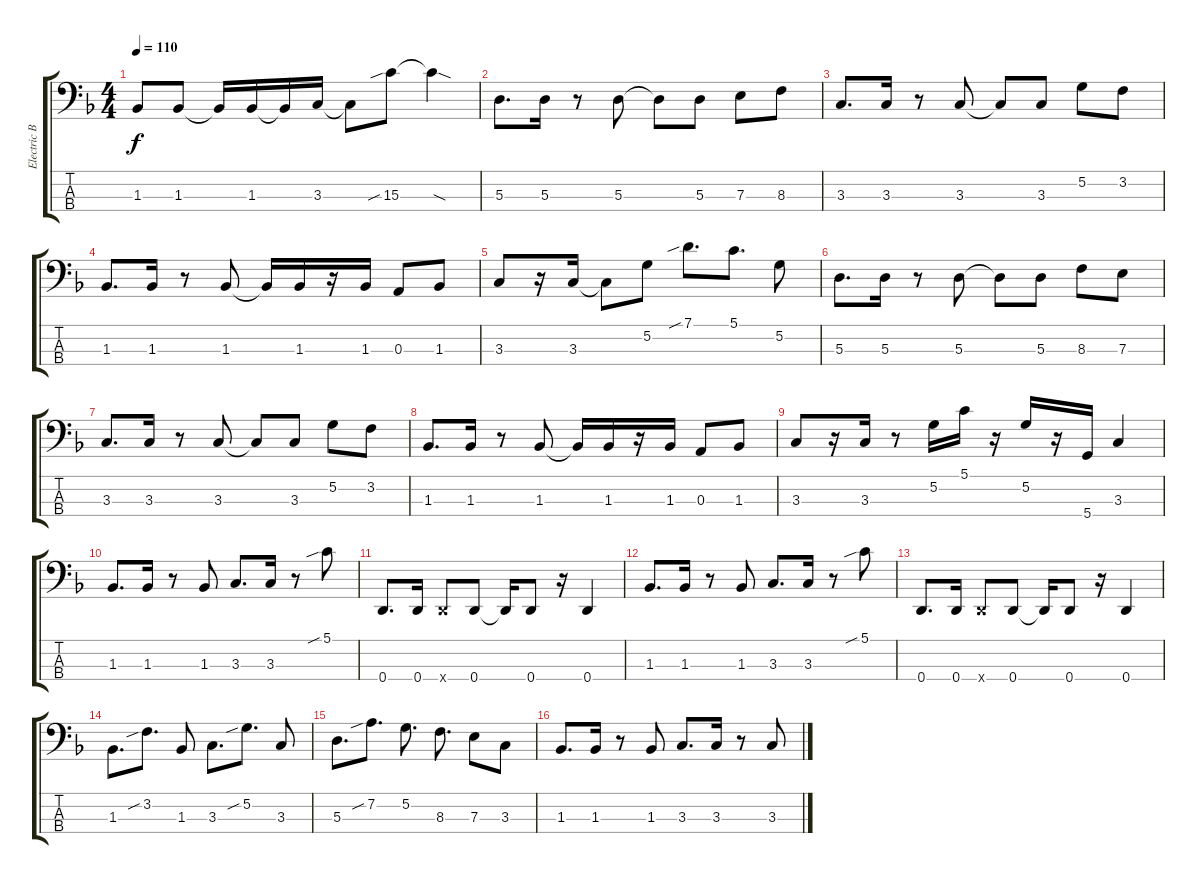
\track ("Electric Bass" "Electric B") {instrument electricbassfinger}
\staff {score tabs}
\tuning (G2 D2 A1 D1) {hide}
\ts (4 4)
\tempo 110
\clef f4
\ks dminor
1.3.8{dy f} 1.3.8 1.3{t}.16 1.3.16 1.3{t}.16 3.3.16 3.3{t}.8 15.3{sib}.8 15.3{sod t}.4 |
5.3.8{d} 5.3.16 r.8 5.3.8 5.3{t}.8 5.3.8 7.3.8 8.3.8 |
3.3.8{d} 3.3.16 r.8 3.3.8 3.3{t}.8 3.3.8 5.2.8 3.2.8 |
1.3.8{d} 1.3.16 r.8 1.3.8 1.3{t}.16 1.3.16 r.16 1.3.16 0.3.8 1.3.8 |
3.3.8 r.16 3.3.16 3.3{t}.8 5.2.8 7.1{sib}.8{d} 5.1.8{d} 5.2.8 |
5.3.8{d} 5.3.16 r.8 5.3.8 5.3{t}.8 5.3.8 8.3.8 7.3.8 |
3.3.8{d} 3.3.16 r.8 3.3.8 3.3{t}.8 3.3.8 5.2.8 3.2.8 |
1.3.8{d} 1.3.16 r.8 1.3.8 1.3{t}.16 1.3.16 r.16 1.3.16 0.3.8 1.3.8 |
3.3.8 r.16 3.3.16 r.8 5.2.16 5.1.16 r.16 5.2.16 r.16 5.4.16 3.3.4 |
1.3.8{d} 1.3.16 r.8 1.3.8 3.3.8{d} 3.3.16 r.8 5.1{sib}.8 |
0.4.8{d} 0.4.16 0.4{x}.8 0.4.8 0.4{t}.16 0.4.8 r.16 0.4.4 |
1.3.8{d} 1.3.16 r.8 1.3.8 3.3.8{d} 3.3.16 r.8 5.1{sib}.8 |
0.4.8{d} 0.4.16 0.4{x}.8 0.4.8 0.4{t}.16 0.4.8 r.16 0.4.4 |
1.3.8{d} 3.2{sib}.8{d} 1.3.8 3.3.8{d} 5.2{sib}.8{d} 3.3.8 |
5.3.8{d} 7.2{sib}.8{d} 5.2.8{d} 8.3.8{d} 7.3.8 3.3.8 |
1.3.8{d} 1.3.16 r.8 1.3.8 3.3.8{d} 3.3.16 r.8 3.3.8
